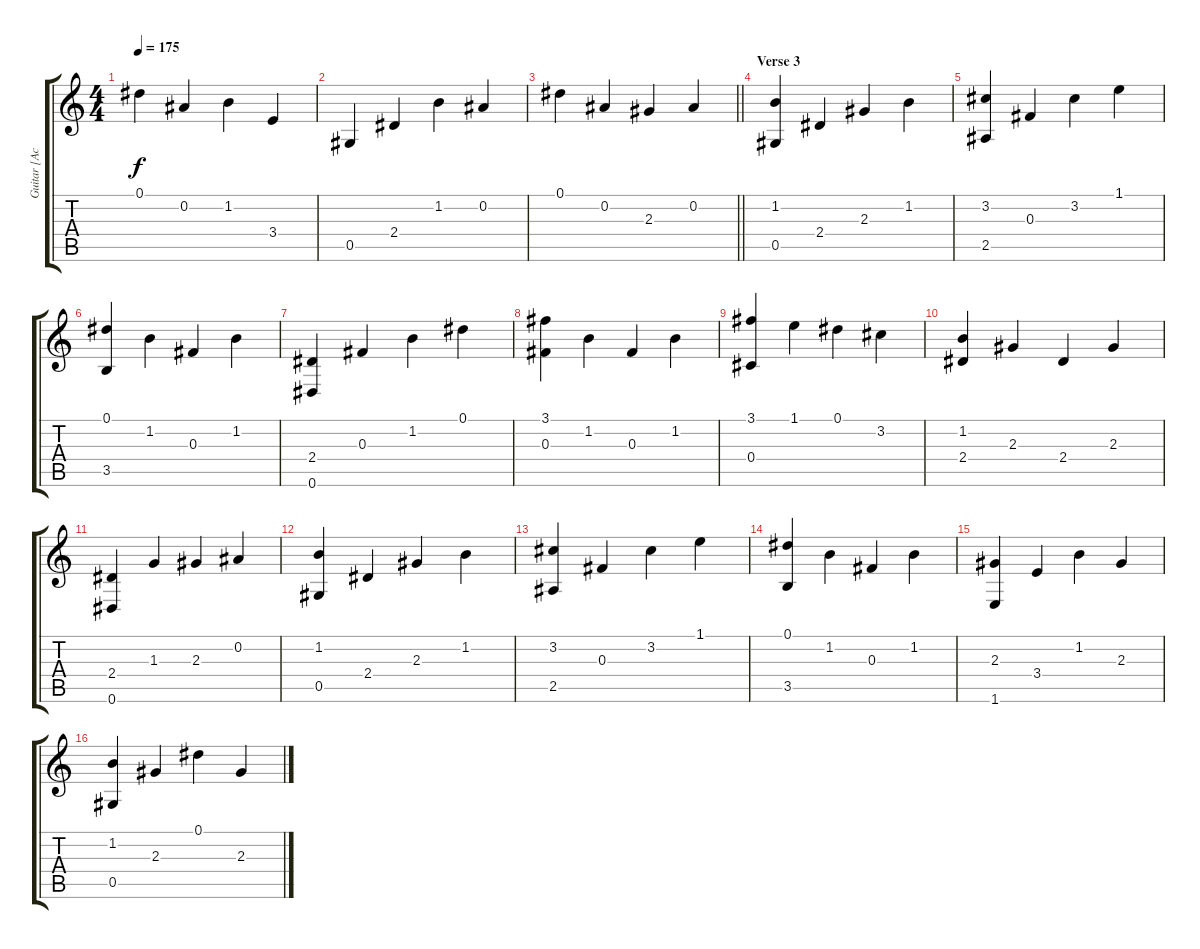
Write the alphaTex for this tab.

\track ("Guitar [Acoustic]" "Guitar [Ac") {instrument acousticguitarsteel}
\staff {score tabs}
\tuning (Eb4 Bb3 Gb3 Db3 Ab2 Eb2) {hide}
\ts (4 4)
\tempo 175
\clef g2
\ks c
0.1.4{dy f} 0.2.4 1.2.4 3.4.4 |
0.5.4 2.4.4 1.2.4 0.2.4 |
\barLineRight lightlight
0.1.4 0.2.4 2.3.4 0.2.4 |
\section ("" "Verse 3")
(1.2 0.5).4 2.4.4 2.3.4 1.2.4 |
(3.2 2.5).4 0.3.4 3.2.4 1.1.4 |
(0.1 3.5).4 1.2.4 0.3.4 1.2.4 |
(2.4 0.6).4 0.3.4 1.2.4 0.1.4 |
(3.1 0.3).4 1.2.4 0.3.4 1.2.4 |
(3.1 0.4).4 1.1.4 0.1.4 3.2.4 |
(1.2 2.4).4 2.3.4 2.4.4 2.3.4 |
(2.4 0.6).4 1.3.4 2.3.4 0.2.4 |
(1.2 0.5).4 2.4.4 2.3.4 1.2.4 |
(3.2 2.5).4 0.3.4 3.2.4 1.1.4 |
(0.1 3.5).4 1.2.4 0.3.4 1.2.4 |
(2.3 1.6).4 3.4.4 1.2.4 2.3.4 |
(1.2 0.5).4 2.3.4 0.1.4 2.3.4
